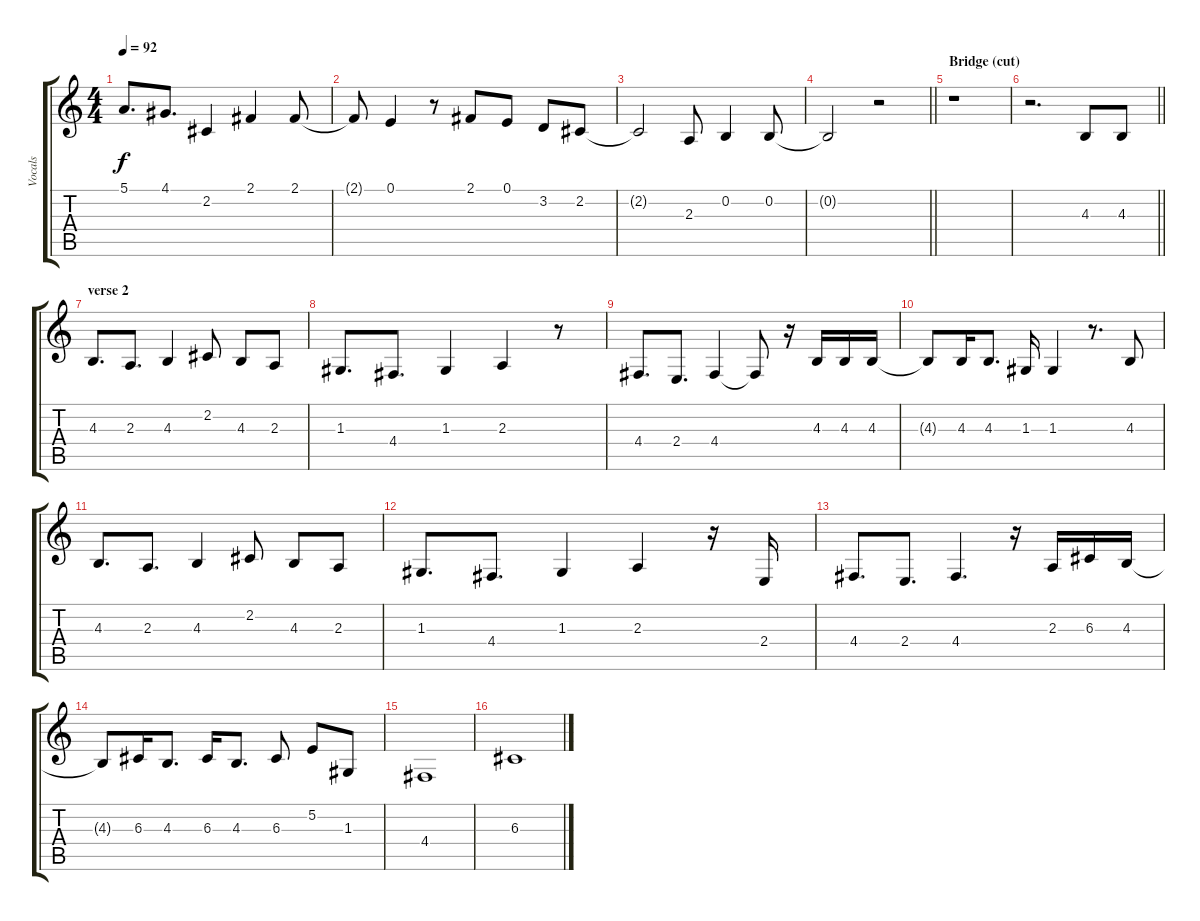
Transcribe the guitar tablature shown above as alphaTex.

\track ("Vocals" "Vocals") {instrument cello}
\staff {score tabs}
\tuning (E4 B3 G3 D3 A2 E2) {hide}
\ts (4 4)
\tempo 92
\clef g2
\ks c
5.1.8{d dy f} 4.1.8{d} 2.2.4 2.1.4 2.1.8 |
2.1{t}.8 0.1.4 r.8 2.1.8 0.1.8 3.2.8 2.2.8 |
2.2{t}.2 2.3.8 0.2.4 0.2.8 |
\barLineRight lightlight
0.2{t}.2 r.2 |
\section ("" "Bridge (cut)")
r.1 |
\barLineRight lightlight
r.2{d} 4.3.8 4.3.8 |
\section ("" "verse 2")
4.3.8{d} 2.3.8{d} 4.3.4 2.2.8 4.3.8 2.3.8 |
1.3.8{d} 4.4.8{d} 1.3.4 2.3.4 r.8 |
4.4.8{d} 2.4.8{d} 4.4.4 4.4{t}.8 r.16 4.3.16 4.3.16 4.3.16 |
4.3{t}.8 4.3.16 4.3.8{d} 1.3.16 1.3.4 r.8{d} 4.3.8 |
4.3.8{d} 2.3.8{d} 4.3.4 2.2.8 4.3.8 2.3.8 |
1.3.8{d} 4.4.8{d} 1.3.4 2.3.4 r.16 2.4.16 |
4.4.8{d} 2.4.8{d} 4.4.4{d} r.16 2.3.16 6.3.16 4.3.16 |
4.3{t}.8 6.3.16 4.3.8{d} 6.3.16 4.3.8{d} 6.3.8 5.2.8 1.3.8 |
4.4.1 |
6.3.1
